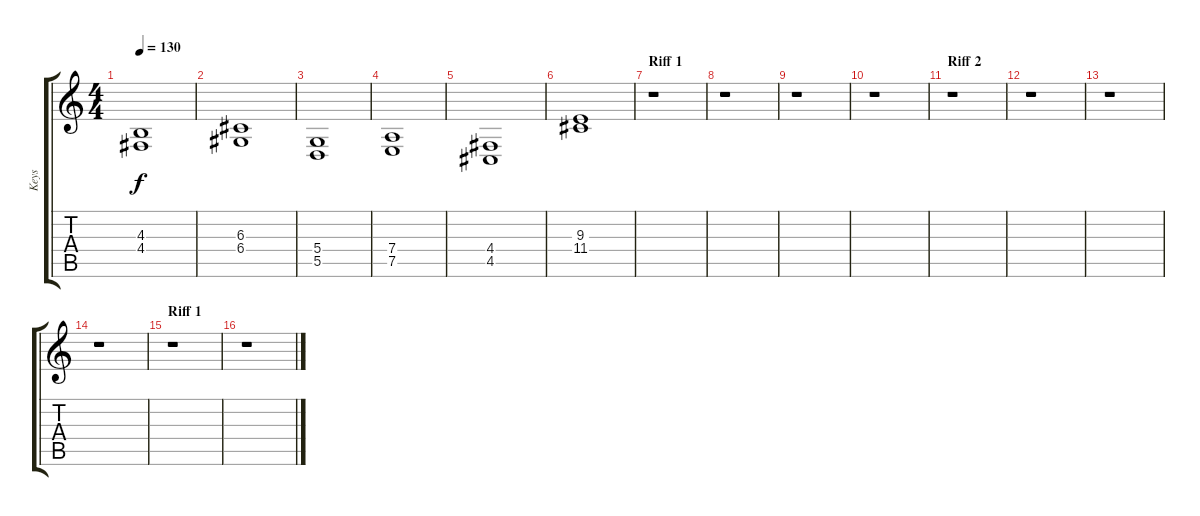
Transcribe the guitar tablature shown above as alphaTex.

\track ("Keys" "Keys") {instrument churchorgan}
\staff {score tabs}
\tuning (E4 B3 G3 D3 A2 E2) {hide}
\ts (4 4)
\tempo 130
\clef g2
\ks c
(4.3 4.4).1{dy f} |
(6.3 6.4).1 |
(5.4 5.5).1 |
(7.4 7.5).1 |
(4.4 4.5).1 |
(9.3 11.4).1 |
\section ("" "Riff 1")
r.1 |
r.1 |
r.1 |
r.1 |
\section ("" "Riff 2")
r.1 |
r.1 |
r.1 |
r.1 |
\section ("" "Riff 1")
r.1 |
r.1
